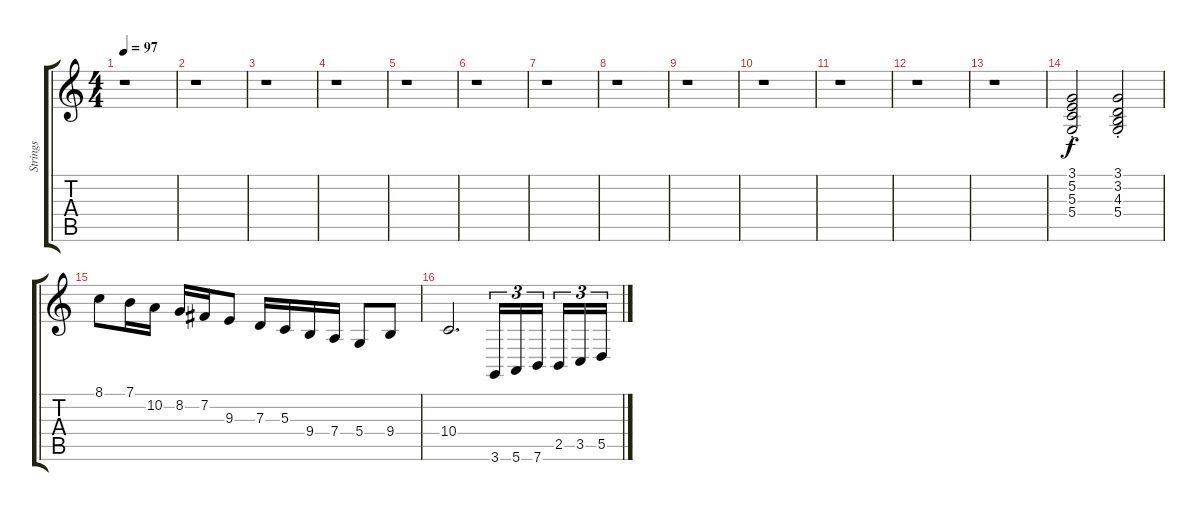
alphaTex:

\track ("Strings" "Strings") {instrument synthstrings1}
\staff {score tabs}
\tuning (E4 B3 G3 D3 A2 E2) {hide}
\ts (4 4)
\tempo 97
\clef g2
\ks c
r.1{dy f} |
r.1 |
r.1 |
r.1 |
r.1 |
r.1 |
r.1 |
r.1 |
r.1 |
r.1 |
r.1 |
r.1 |
r.1 |
(3.1{st} 5.2{st} 5.3{st} 5.4{st}).2 (3.1{st} 3.2{st} 4.3{st} 5.4{st}).2 |
8.1.8 7.1.16 10.2.16 8.2.16 7.2.16 9.3.8 7.3.16 5.3.16 9.4.16 7.4.16 5.4.8 9.4.8 |
10.4.2{d} 3.6.16{tu (3 2)} 5.6.16{tu (3 2)} 7.6.16{tu (3 2)} 2.5.16{tu (3 2)} 3.5.16{tu (3 2)} 5.5.16{tu (3 2)}
